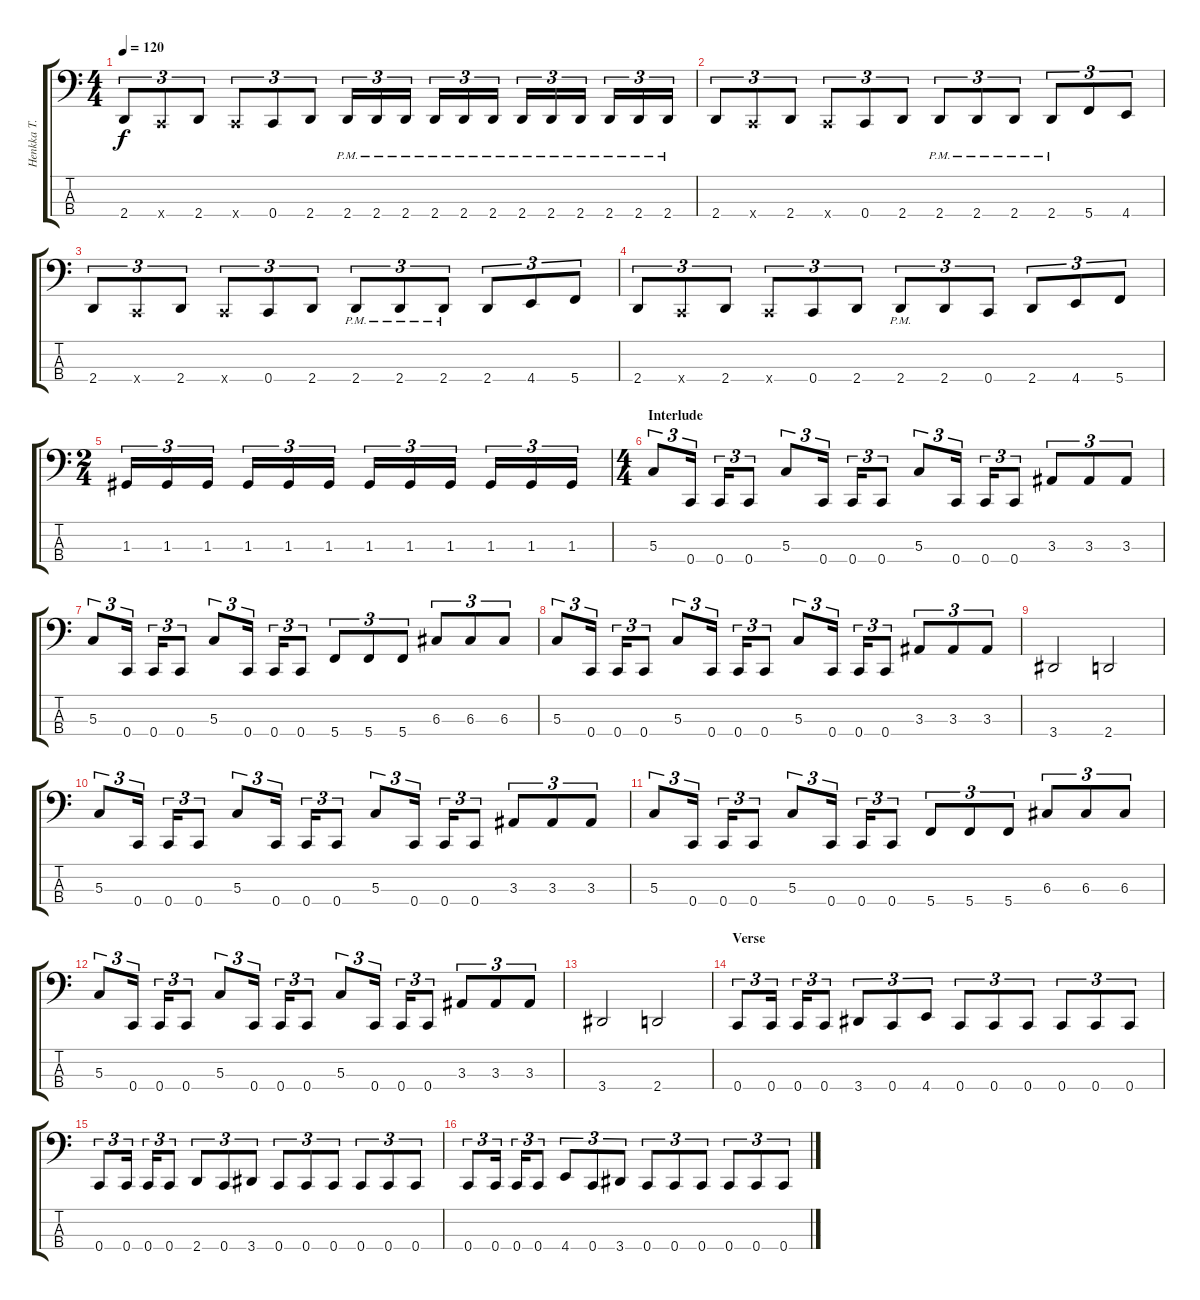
\track ("Henkka T. Blacksmith [Bass]" "Henkka T. ") {instrument electricbasspick}
\staff {score tabs}
\tuning (F2 C2 G1 C1) {hide}
\ts (4 4)
\tempo 120
\clef f4
\ks c
2.4.8{tu (3 2) dy f} 0.4{x}.8{tu (3 2)} 2.4.8{tu (3 2)} 0.4{x}.8{tu (3 2)} 0.4.8{tu (3 2)} 2.4.8{tu (3 2)} 2.4{pm}.16{tu (3 2)} 2.4{pm}.16{tu (3 2)} 2.4{pm}.16{tu (3 2)} 2.4{pm}.16{tu (3 2)} 2.4{pm}.16{tu (3 2)} 2.4{pm}.16{tu (3 2)} 2.4{pm}.16{tu (3 2)} 2.4{pm}.16{tu (3 2)} 2.4{pm}.16{tu (3 2)} 2.4{pm}.16{tu (3 2)} 2.4{pm}.16{tu (3 2)} 2.4{pm}.16{tu (3 2)} |
2.4.8{tu (3 2)} 0.4{x}.8{tu (3 2)} 2.4.8{tu (3 2)} 0.4{x}.8{tu (3 2)} 0.4.8{tu (3 2)} 2.4.8{tu (3 2)} 2.4{pm}.8{tu (3 2)} 2.4{pm}.8{tu (3 2)} 2.4{pm}.8{tu (3 2)} 2.4{pm}.8{tu (3 2)} 5.4.8{tu (3 2)} 4.4.8{tu (3 2)} |
2.4.8{tu (3 2)} 0.4{x}.8{tu (3 2)} 2.4.8{tu (3 2)} 0.4{x}.8{tu (3 2)} 0.4.8{tu (3 2)} 2.4.8{tu (3 2)} 2.4{pm}.8{tu (3 2)} 2.4{pm}.8{tu (3 2)} 2.4{pm}.8{tu (3 2)} 2.4.8{tu (3 2)} 4.4.8{tu (3 2)} 5.4.8{tu (3 2)} |
2.4.8{tu (3 2)} 0.4{x}.8{tu (3 2)} 2.4.8{tu (3 2)} 0.4{x}.8{tu (3 2)} 0.4.8{tu (3 2)} 2.4.8{tu (3 2)} 2.4{pm}.8{tu (3 2)} 2.4.8{tu (3 2)} 0.4.8{tu (3 2)} 2.4.8{tu (3 2)} 4.4.8{tu (3 2)} 5.4.8{tu (3 2)} |
\ts (2 4)
1.3.16{tu (3 2)} 1.3.16{tu (3 2)} 1.3.16{tu (3 2)} 1.3.16{tu (3 2)} 1.3.16{tu (3 2)} 1.3.16{tu (3 2)} 1.3.16{tu (3 2)} 1.3.16{tu (3 2)} 1.3.16{tu (3 2)} 1.3.16{tu (3 2)} 1.3.16{tu (3 2)} 1.3.16{tu (3 2)} |
\ts (4 4)
\section ("" "Interlude")
5.3.8{tu (3 2)} 0.4.16{tu (3 2)} 0.4.16{tu (3 2)} 0.4.8{tu (3 2)} 5.3.8{tu (3 2)} 0.4.16{tu (3 2)} 0.4.16{tu (3 2)} 0.4.8{tu (3 2)} 5.3.8{tu (3 2)} 0.4.16{tu (3 2)} 0.4.16{tu (3 2)} 0.4.8{tu (3 2)} 3.3.8{tu (3 2)} 3.3.8{tu (3 2)} 3.3.8{tu (3 2)} |
5.3.8{tu (3 2)} 0.4.16{tu (3 2)} 0.4.16{tu (3 2)} 0.4.8{tu (3 2)} 5.3.8{tu (3 2)} 0.4.16{tu (3 2)} 0.4.16{tu (3 2)} 0.4.8{tu (3 2)} 5.4.8{tu (3 2)} 5.4.8{tu (3 2)} 5.4.8{tu (3 2)} 6.3.8{tu (3 2)} 6.3.8{tu (3 2)} 6.3.8{tu (3 2)} |
5.3.8{tu (3 2)} 0.4.16{tu (3 2)} 0.4.16{tu (3 2)} 0.4.8{tu (3 2)} 5.3.8{tu (3 2)} 0.4.16{tu (3 2)} 0.4.16{tu (3 2)} 0.4.8{tu (3 2)} 5.3.8{tu (3 2)} 0.4.16{tu (3 2)} 0.4.16{tu (3 2)} 0.4.8{tu (3 2)} 3.3.8{tu (3 2)} 3.3.8{tu (3 2)} 3.3.8{tu (3 2)} |
3.4.2 2.4.2 |
5.3.8{tu (3 2)} 0.4.16{tu (3 2)} 0.4.16{tu (3 2)} 0.4.8{tu (3 2)} 5.3.8{tu (3 2)} 0.4.16{tu (3 2)} 0.4.16{tu (3 2)} 0.4.8{tu (3 2)} 5.3.8{tu (3 2)} 0.4.16{tu (3 2)} 0.4.16{tu (3 2)} 0.4.8{tu (3 2)} 3.3.8{tu (3 2)} 3.3.8{tu (3 2)} 3.3.8{tu (3 2)} |
5.3.8{tu (3 2)} 0.4.16{tu (3 2)} 0.4.16{tu (3 2)} 0.4.8{tu (3 2)} 5.3.8{tu (3 2)} 0.4.16{tu (3 2)} 0.4.16{tu (3 2)} 0.4.8{tu (3 2)} 5.4.8{tu (3 2)} 5.4.8{tu (3 2)} 5.4.8{tu (3 2)} 6.3.8{tu (3 2)} 6.3.8{tu (3 2)} 6.3.8{tu (3 2)} |
5.3.8{tu (3 2)} 0.4.16{tu (3 2)} 0.4.16{tu (3 2)} 0.4.8{tu (3 2)} 5.3.8{tu (3 2)} 0.4.16{tu (3 2)} 0.4.16{tu (3 2)} 0.4.8{tu (3 2)} 5.3.8{tu (3 2)} 0.4.16{tu (3 2)} 0.4.16{tu (3 2)} 0.4.8{tu (3 2)} 3.3.8{tu (3 2)} 3.3.8{tu (3 2)} 3.3.8{tu (3 2)} |
3.4.2 2.4.2 |
\section ("" "Verse")
0.4.8{tu (3 2)} 0.4.16{tu (3 2)} 0.4.16{tu (3 2)} 0.4.8{tu (3 2)} 3.4.8{tu (3 2)} 0.4.8{tu (3 2)} 4.4.8{tu (3 2)} 0.4.8{tu (3 2)} 0.4.8{tu (3 2)} 0.4.8{tu (3 2)} 0.4.8{tu (3 2)} 0.4.8{tu (3 2)} 0.4.8{tu (3 2)} |
0.4.8{tu (3 2)} 0.4.16{tu (3 2)} 0.4.16{tu (3 2)} 0.4.8{tu (3 2)} 2.4.8{tu (3 2)} 0.4.8{tu (3 2)} 3.4.8{tu (3 2)} 0.4.8{tu (3 2)} 0.4.8{tu (3 2)} 0.4.8{tu (3 2)} 0.4.8{tu (3 2)} 0.4.8{tu (3 2)} 0.4.8{tu (3 2)} |
0.4.8{tu (3 2)} 0.4.16{tu (3 2)} 0.4.16{tu (3 2)} 0.4.8{tu (3 2)} 4.4.8{tu (3 2)} 0.4.8{tu (3 2)} 3.4.8{tu (3 2)} 0.4.8{tu (3 2)} 0.4.8{tu (3 2)} 0.4.8{tu (3 2)} 0.4.8{tu (3 2)} 0.4.8{tu (3 2)} 0.4.8{tu (3 2)}
